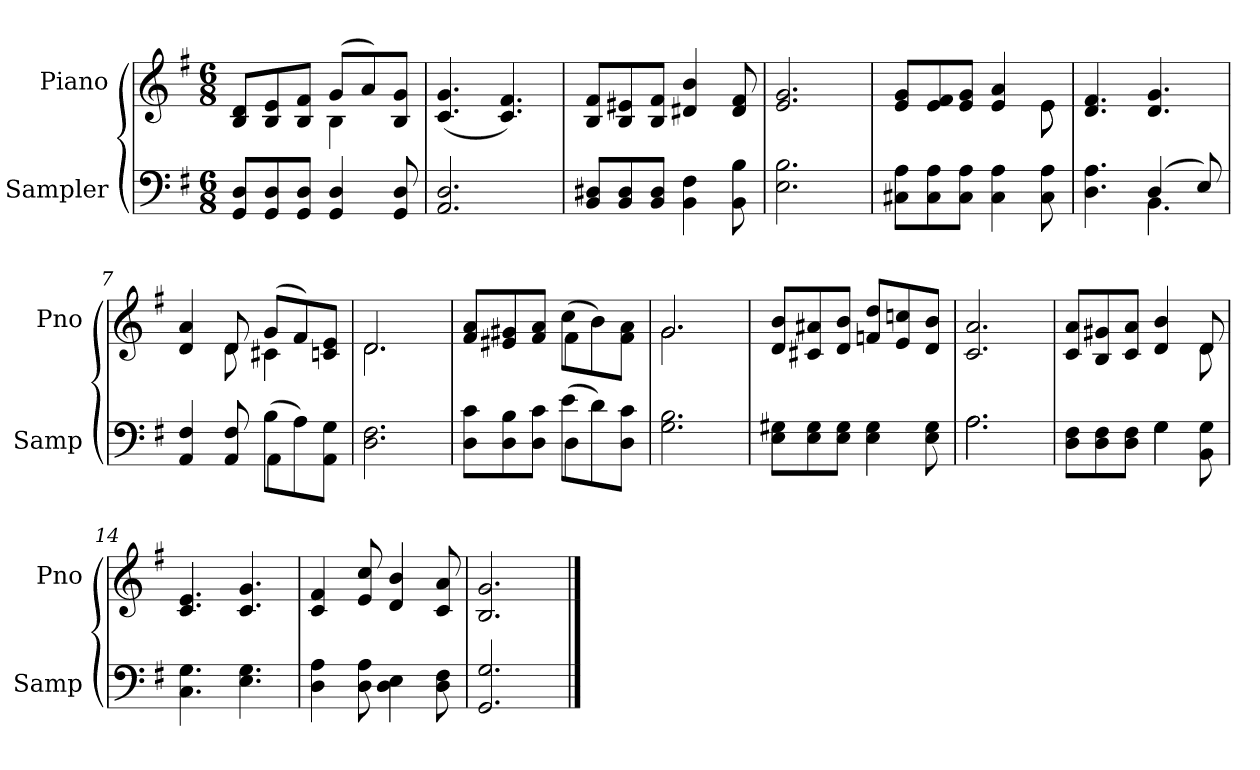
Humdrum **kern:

**kern	**kern
*part2	*part1
*staff2	*staff1
*I"Sampler	*I"Piano
*I'Samp	*I'Pno
*clefF4	*clefG2
*k[f#]	*k[f#]
*G:	*G:
*M6/8	*M6/8
=1	=1
*	*^
8GG/ 8D/L	8B/ 8d/L	4.ryy
8GG/ 8D/	8B/ 8e/	.
8GG/ 8D/J	8B/ 8f#/J	.
4GG 4D	(8g/L	4B
.	8a/)	.
8GG 8D	8B/ 8g/J	8ryy
*	*v	*v
=2	=2
2.AA 2.D	(4.c 4.g
.	4.c 4.f#)
=3	=3
8BB/ 8D#X/L	8B/ 8f#/L
8BB/ 8D#/	8B/ 8e#X/
8BB/ 8D#/J	8B/ 8f#/J
4BB 4F#	4d#X 4b
8BB 8B	8d# 8f#
=4	=4
2.E 2.B	2.e 2.g
=5	=5
*	*^
8C#X\ 8A\L	8e/ 8g/L	8ryy
*	*v	*v
8C#\ 8A\	8e/ 8f#/
8C#\ 8A\J	8e/ 8g/J
4C# 4A	4e 4a
*	*^
8C# 8A	8e\	8e
*	*v	*v
=6	=6
*^	*
4.D 4.A	4.ryy	4.d 4.f#
(4D/	4.BB	4.d 4.g
8E/)	.	.
=7	=7	=7
*	*	*^
4AA 4F#	4.ryy	4d 4a	4ryy
8AA 8F#	.	8d/	8d
(8B\L	4AA	(8g/L	4c#X
8A\)	.	8f#/)	.
8AA\ 8G\J	8ryy	8c/ 8e/J	8ryy
*v	*v	*	*
=8	=8	=8
2.D 2.F#	2.d/	2.d
=9	=9	=9
*^	*	*
8D\ 8c\L	4.ryy	8f#/ 8a/L	4.ryy
8D\ 8B\	.	8e#X/ 8g#X/	.
8D\ 8c\J	.	8f#/ 8a/J	.
(8e\L	4D	(8cc\L	4f#
8d\)	.	8b\)	.
8D\ 8c\J	8ryy	8f#\ 8a\J	8ryy
*v	*v	*	*
=10	=10	=10
2.G 2.B	2.g/	2.g
*	*v	*v
=11	=11
8E\ 8G#X\L	8d/ 8b/L
8E\ 8G#\	8c#X/ 8a#X/
8E\ 8G#\J	8d/ 8b/J
4E 4G#	8fn/ 8dd/L
.	8e/ 8ccn/
8E 8G#	8d/ 8b/J
=12	=12
*^	*
2.A\	2.A	2.c 2.a
=13	=13	=13
*	*	*^
8D\ 8F#\L	4.ryy	8c/ 8a/L	8ryy
*	*	*v	*v
8D\ 8F#\	.	8B/ 8g#X/
8D\ 8F#\J	.	8c/ 8a/J
4G\	4G	4d 4b
*	*	*^
8BB 8G	8ryy	8d/	8d
*v	*v	*	*
*	*v	*v
=14	=14
4.C 4.G	4.c 4.e
4.E 4.G	4.c 4.g
=15	=15
4D 4A	4c 4f#
8D 8A	8e 8cc
4D 4E	4d 4b
8D 8F#	8c 8a
=16	=16
2.GG 2.G	2.B 2.g
==	==
*-	*-
